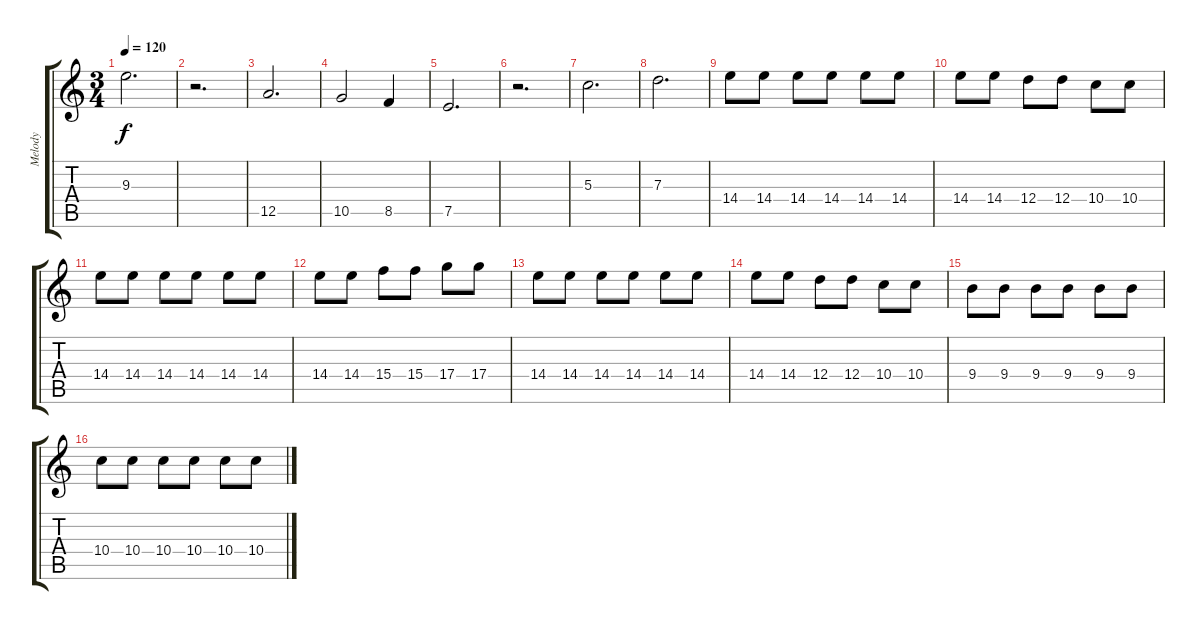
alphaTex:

\track ("Melody" "Melody") {instrument electricguitarjazz}
\staff {score tabs}
\tuning (E4 B3 G3 D3 A2 E2) {hide}
\ts (3 4)
\tempo 120
\clef g2
\ks c
9.3.2{d dy f} |
r.2{d} |
12.5.2{d} |
10.5.2 8.5.4 |
7.5.2{d} |
r.2{d} |
5.3.2{d} |
7.3.2{d} |
14.4.8 14.4.8 14.4.8 14.4.8 14.4.8 14.4.8 |
14.4.8 14.4.8 12.4.8 12.4.8 10.4.8 10.4.8 |
14.4.8 14.4.8 14.4.8 14.4.8 14.4.8 14.4.8 |
14.4.8 14.4.8 15.4.8 15.4.8 17.4.8 17.4.8 |
14.4.8 14.4.8 14.4.8 14.4.8 14.4.8 14.4.8 |
14.4.8 14.4.8 12.4.8 12.4.8 10.4.8 10.4.8 |
9.4.8 9.4.8 9.4.8 9.4.8 9.4.8 9.4.8 |
10.4.8 10.4.8 10.4.8 10.4.8 10.4.8 10.4.8
